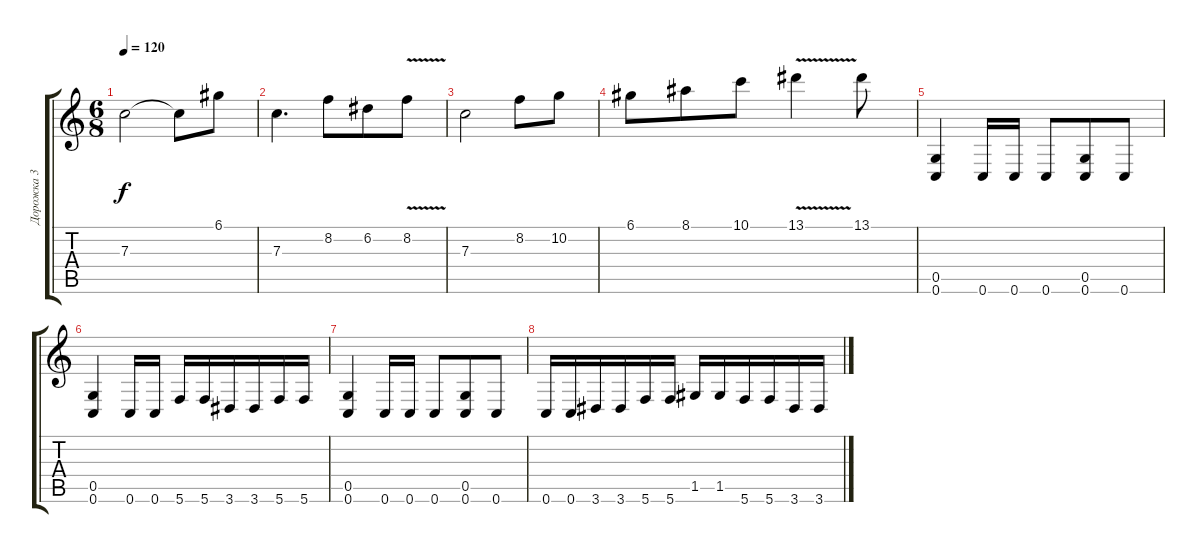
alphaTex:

\track ("Дорожка 3" "Дорожка 3") {instrument distortionguitar}
\staff {score tabs}
\tuning (D4 A3 F3 C3 G2 C2) {hide}
\ts (6 8)
\tempo 120
\clef g2
\ks c
7.3.2{dy f} 7.3{t}.8 6.1.8 |
7.3.4{d} 8.2.8 6.2.8 8.2{v}.8 |
7.3.2 8.2.8 10.2.8 |
6.1.8 8.1.8 10.1.8 13.1{v}.4 13.1.8 |
(0.5 0.6).4 0.6.16 0.6.16 0.6.8 (0.5 0.6).8 0.6.8 |
(0.5 0.6).4 0.6.16 0.6.16 5.6.16 5.6.16 3.6.16 3.6.16 5.6.16 5.6.16 |
(0.5 0.6).4 0.6.16 0.6.16 0.6.8 (0.5 0.6).8 0.6.8 |
0.6.16 0.6.16 3.6.16 3.6.16 5.6.16 5.6.16 1.5.16 1.5.16 5.6.16 5.6.16 3.6.16 3.6.16
